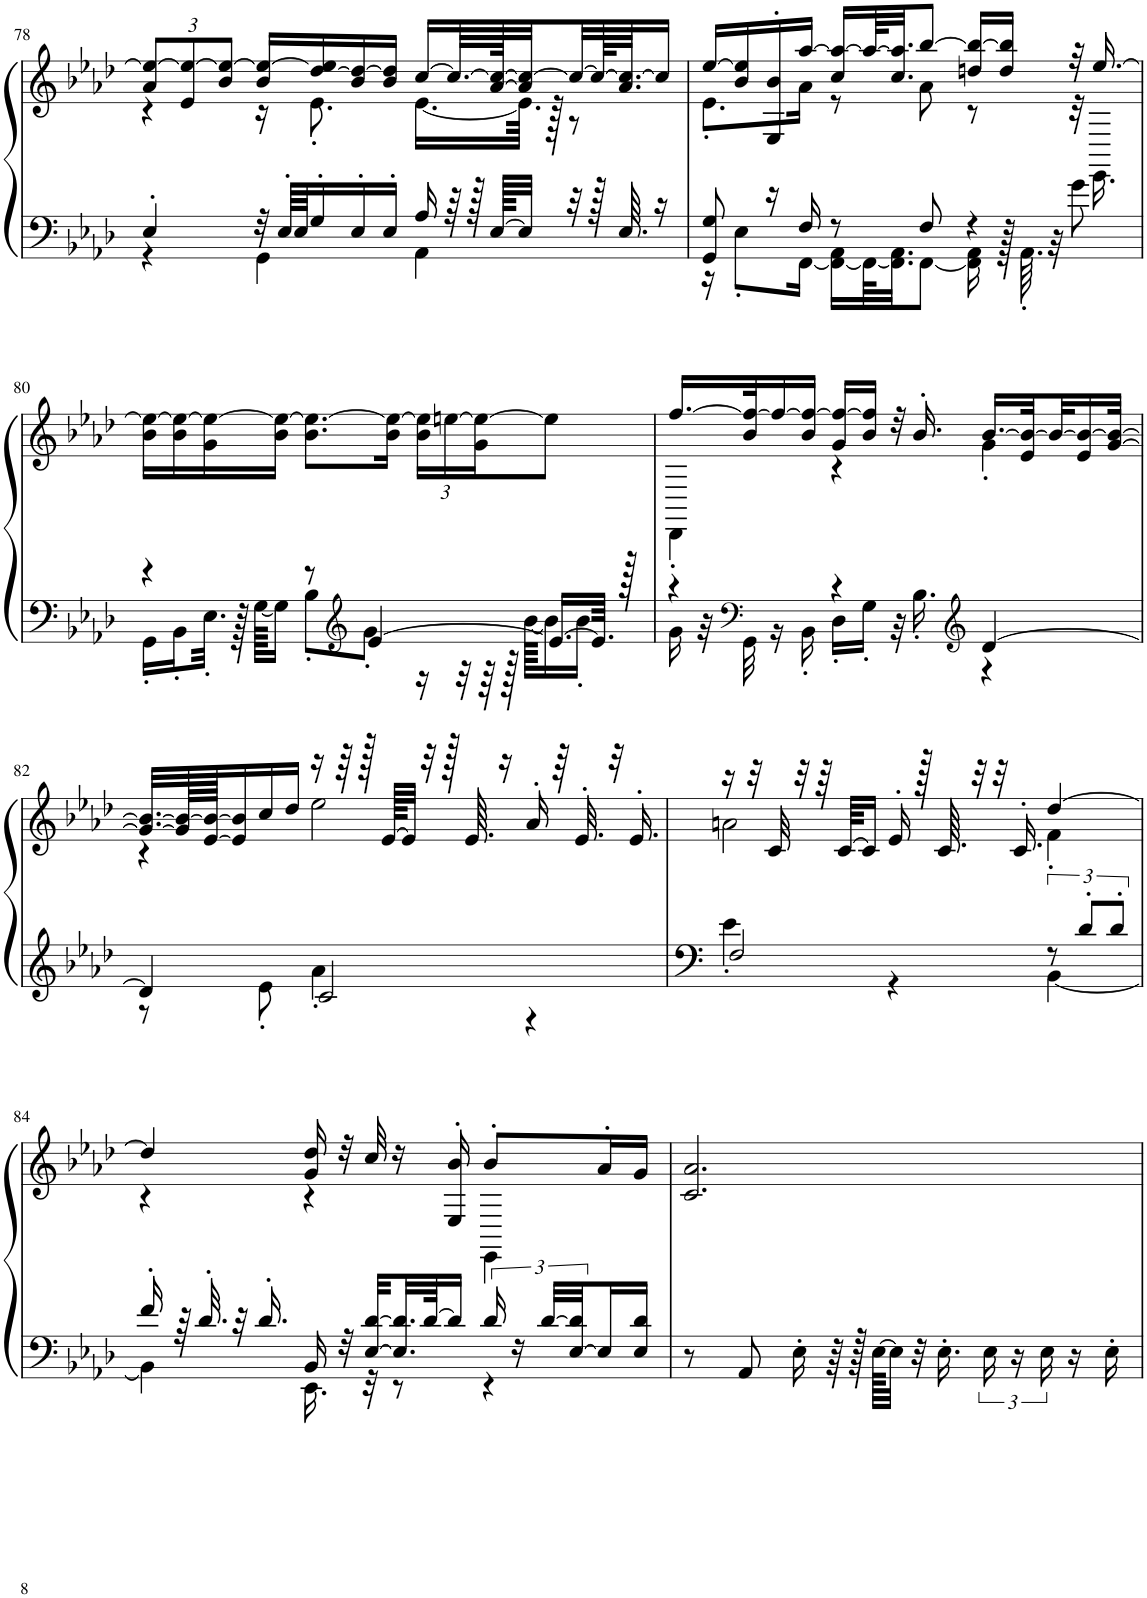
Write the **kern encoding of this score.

**kern	**kern
*part1	*part1
*staff2	*staff1
*I"Piano	*
*I'Pno	*
!!LO:PB:g=z
*clefF4	*clefF4
*k[b-e-a-d-]	*k[b-e-a-d-]
*M3/4	*M3/4
=78	=78
*^	*
*	*	*Xbrackettup
*	*	*^
4E-'/	4r	12a-/ 12ee-/_L	4r
.	.	12e-/ 12ee-/_	.
.	.	12b-/ 12ee-/_J	.
32r	4GG\	16b-/ 16ee-/_LL	16r
64E-'/LLLL	.	.	.
64E-/JJ	.	.	.
16G'/	.	[16dd-/ 16ee-/]	8.e-'\
16E-'/	.	16b-/ 16dd-/_	.
16E-'/JJ	.	16b-/ 16dd-/]JJ	.
16A-/	4AA-\	[16cc/LL	[16.e-\LL
64r	.	64.cc/LL_	.
128r	.	.	.
[128E-/KKLLL	.	[128a-/ 128cc/_JK	.
32E-/JJJ]	.	32a-/] 32cc/_	64.e-\JJkk]
.	.	.	128r
32r	.	32cc/_	8r
128r	.	128cc/KL_	.
64.E-/	.	64.a-/ 64.cc/_JJ	.
16r	.	16cc/JJ]	.
=79	=79	=79	=79
8GG/ 8G/	16r	[16ee-/LL	8.e-'\L
.	8E-'\L	16b-/ 16ee-/]	.
16r	.	16E-/' 16b-/'	.
16F/	[16FF\Jk	[16aa-/JJ	16a-\Jk
8r	16FF\_ 16AA-\LL	16cc/ 16aa-/_LL	8r
.	64FF\KL_	64aa-/KL_	.
.	32.FF\] 32.AA-\JJ	32.cc/ 32.aa-/]JJ	.
8F/	[8FF\J	[8bb-/J	8a-\
4r	16FF\] 16AA-\	16ddn/ 16bb-/_LL	8r
.	128r	16dd/ 16bb-/]JJ	.
.	64.AA-'\	.	.
.	32r	.	.
.	8g\	32r	32r
.	.	[16.ee-/	16.EE-\
*	*	*v	*v
!!LO:LB:g=z
=80	=80	=80
4r	16GG'\LL	16b-\ 16ee-\_LL
.	16BB-'\	16b-\ 16ee-\_
.	32.E-'\JJk	16g\ 16ee-\_
.	128r	.
.	[128G\KKKLL	.
.	16G\JJ]	16b-\ 16ee-\_JJ
8r	8B-'\L	8.b-\ 8.ee-\_L
*clefG2	*	*
[4e-/	8g'\J	.
.	.	16b-\ 16ee-\_Jk
.	16r	24b-\ 24ee-\]LL
.	.	[24een\
.	32r	.
.	.	24g\ 24ee\_J
.	64r	.
.	128r	.
.	[128b-\KKKLL	.
16.e-/LL_	16b-\]	8ee\J]
.	16b-'\JJ	.
64.e-/JJkk]	.	.
128r	.	.
=81	=81	=81
*	*	*^
4r	16g\	[16.ff/LL	4DD-'\
.	32r	.	.
*clefF4	*	*	*
.	32GG\	32b-/ 32ff/_K	.
.	16r	16ff/_	.
.	16BB-'\	16b-/ 16ff/_JJ	.
4r	16D-'\LL	16g/ 16ff/_LL	4r
.	16G'\JJ	16b-/ 16ff/]JJ	.
.	32r	32r	.
.	16.B-'\	16.b-'/	.
*clefG2	*	*	*
[4d-/	4r	[16.b-/LL	4g'\
.	.	32e-/ 32b-/_L	.
.	.	32b-/J_	.
.	.	16e-/ 16b-/_	.
.	.	[32g/ 32b-/_JJk	.
!!LO:LB:g=z	!!
=82	=82	=82	=82
4d-/]	8r	32.g/_ 32.b-/_LLL	4r
.	.	128g/] 128b-/_LL	.
.	.	[128e-/ 128b-/_JJJ	.
.	.	16e-/] 16b-/]	.
.	8e-'\	16cc/	.
.	.	16dd-/JJ	.
2c/	4a-'\	16r	2ee-\
.	.	64r	.
.	.	128r	.
.	.	[128e-/KKLLL	.
.	.	32e-/JJJ]	.
.	.	32r	.
.	.	128r	.
.	.	64.e-/	.
.	.	16r	.
.	4r	16a-'/	.
.	.	64r	.
.	.	32.e-'/	.
.	.	32r	.
.	.	16.e-'/	.
=83	=83	=83	=83
2F/	4e-'\	16r	2an\
.	.	32r	.
.	.	32c/	.
.	.	32r	.
.	.	64r	.
.	.	[64c/KKLL	.
.	.	16c/JJ]	.
.	4r	16e-'/	.
.	.	128r	.
.	.	64.c/	.
.	.	32r	.
.	.	32r	.
.	.	16.c'/	.
12r	[4BB-\	[4dd-/	4f'\
12d-'/L	.	.	.
12d-'/J	.	.	.
!!LO:LB:g=z	!!
=84	=84	=84	=84
16f'/	4BB-\]	4dd-/]	4r
64r	.	.	.
32.d-'/	.	.	.
32r	.	.	.
16.d-'/	.	.	.
16BB-/	16.EE-\	16g/ 16dd-/	4r
32r	.	32r	.
[32E-/ [32d-/LLL	32r	32cc/	.
32.E-/] 32.d-/]	8r	16r	.
[64d-/JK	.	.	.
16d-/JJ]	.	16E-/' 16b-/'	.
24d-/	4r	8b-'/L	4EE-\
24r	.	.	.
[48d-/LLL	.	.	.
[48E-/ 48d-/]J	.	.	.
16E-/]	.	16a-'/L	.
16E-/ 16d-/JJ	.	16g/JJ	.
*v	*v	*	*
*	*v	*v
=85	=85
8r	2.c/ 2.a-/
8AA-/	.
16E-'\	.
64r	.
128r	.
[128E-\KKLLL	.
32E-\JJJ]	.
32r	.
16.E-'\	.
24E-\	.
24r	.
24E-\	.
16r	.
16E-'\	.
=	=
*-	*-
